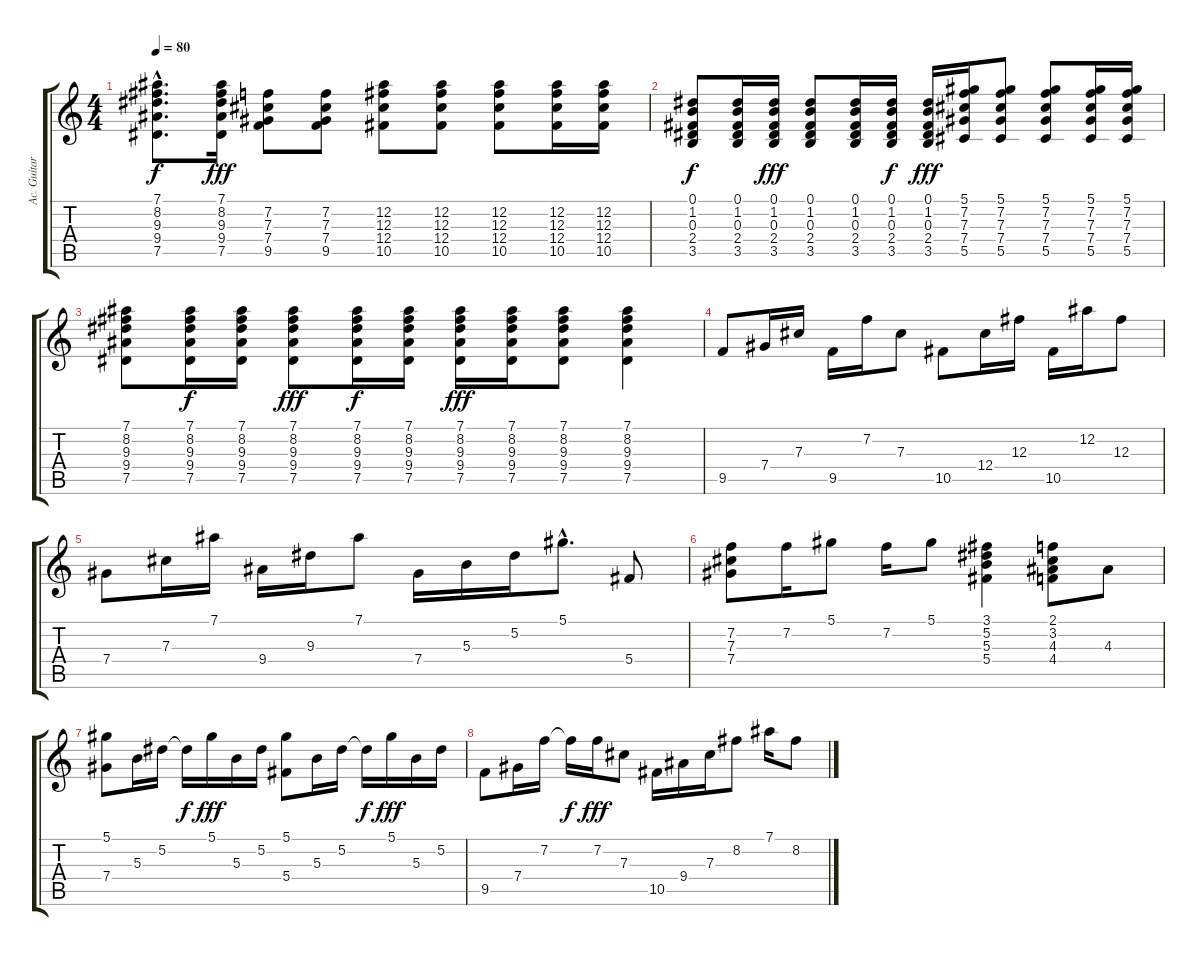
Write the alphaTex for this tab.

\track ("Ac. Guitar I" "Ac. Guitar") {instrument acousticguitarnylon}
\staff {score tabs}
\tuning (Eb4 Bb3 Gb3 Db3 Ab2 Eb2) {hide}
\ts (4 4)
\tempo 80
\clef g2
\ks c
(7.1{hac} 8.2{hac} 9.3{hac} 9.4{hac} 7.5{hac}).8{d dy f} (7.1 8.2 9.3 9.4 7.5).16{dy fff} (7.2 7.3 7.4 9.5).8 (7.2 7.3 7.4 9.5).8 (12.2 12.3 12.4 10.5).8 (12.2 12.3 12.4 10.5).8 (12.2 12.3 12.4 10.5).8 (12.2 12.3 12.4 10.5).16 (12.2 12.3 12.4 10.5).16 |
(0.1 1.2 0.3 2.4 3.5).8{dy f} (0.1 1.2 0.3 2.4 3.5).16 (0.1 1.2 0.3 2.4 3.5).16{dy fff} (0.1 1.2 0.3 2.4 3.5).8 (0.1 1.2 0.3 2.4 3.5).16 (0.1 1.2 0.3 2.4 3.5).16{dy f} (0.1 1.2 0.3 2.4 3.5).16{dy fff} (5.1 7.2 7.3 7.4 5.5).16 (5.1 7.2 7.3 7.4 5.5).8 (5.1 7.2 7.3 7.4 5.5).8 (5.1 7.2 7.3 7.4 5.5).16 (5.1 7.2 7.3 7.4 5.5).16 |
(7.1 8.2 9.3 9.4 7.5).8 (7.1 8.2 9.3 9.4 7.5).16{dy f} (7.1 8.2 9.3 9.4 7.5).16 (7.1 8.2 9.3 9.4 7.5).8{dy fff} (7.1 8.2 9.3 9.4 7.5).16{dy f} (7.1 8.2 9.3 9.4 7.5).16 (7.1 8.2 9.3 9.4 7.5).16{dy fff} (7.1 8.2 9.3 9.4 7.5).16 (7.1 8.2 9.3 9.4 7.5).8 (7.1 8.2 9.3 9.4 7.5).4 |
9.5.8 7.4.16 7.3.16 9.5.16 7.2.16 7.3.8 10.5.8 12.4.16 12.3.16 10.5.16 12.2.16 12.3.8 |
7.4.8 7.3.16 7.1.16 9.4.16 9.3.16 7.1.8 7.4.16 5.3.16 5.2.16 5.1{hac}.8{d} 5.4.8 |
(7.2 7.3 7.4).8 7.2.16 5.1.8 7.2.16 5.1.8 (3.1 5.2 5.3 5.4).4 (2.1 3.2 4.3 4.4).8 4.3.8 |
(5.1 7.4).8 5.3.16 5.2.16 5.2{t}.16{dy f} 5.1.16{dy fff} 5.3.16 5.2.16 (5.1 5.4).8 5.3.16 5.2.16 5.2{t}.16{dy f} 5.1.16{dy fff} 5.3.16 5.2.16 |
9.5.8 7.4.16 7.2.16 7.2{t}.16{dy f} 7.2.16{dy fff} 7.3.8 10.5.16 9.4.16 7.3.16 8.2.8 7.1.16 8.2.8
